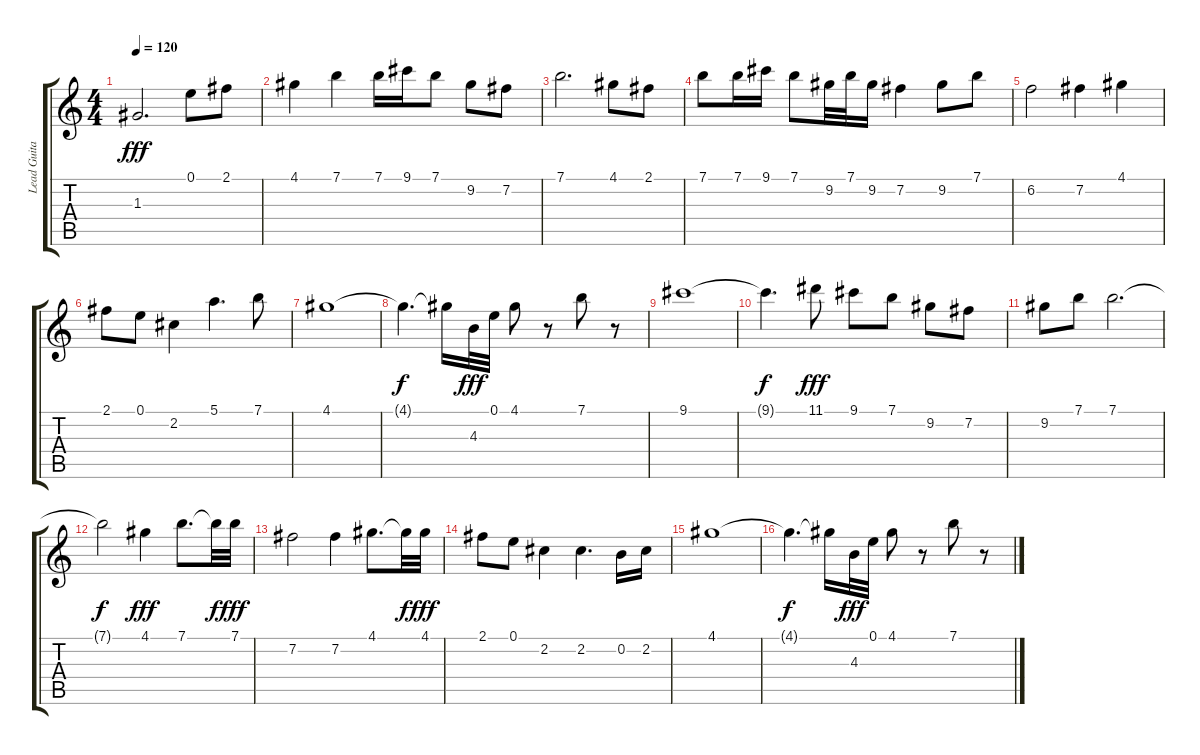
\track ("Lead Guitar" "Lead Guita") {instrument acousticguitarsteel}
\staff {score tabs}
\tuning (E4 B3 G3 D3 A2 E2) {hide}
\ts (4 4)
\tempo 120
\clef g2
\ks c
1.3.2{d dy fff} 0.1.8 2.1.8 |
4.1.4 7.1.4 7.1.16 9.1.16 7.1.8 9.2.8 7.2.8 |
7.1.2{d} 4.1.8 2.1.8 |
7.1.8 7.1.16 9.1.16 7.1.8 9.2.32 7.1.32 9.2.16 7.2.4 9.2.8 7.1.8 |
6.2.2 7.2.4 4.1.4 |
2.1.8 0.1.8 2.2.4 5.1.4{d} 7.1.8 |
4.1.1 |
4.1{t}.4{d dy f} 4.1{t}.16 4.3.32{dy fff} 0.1.32 4.1.8 r.8 7.1.8 r.8 |
9.1.1{balance 8 instrument orchestralharp} |
9.1{t}.4{d dy f} 11.1.8{dy fff} 9.1.8 7.1.8 9.2.8 7.2.8 |
9.2.8 7.1.8 7.1.2{d} |
7.1{t}.2{dy f} 4.1.4{dy fff} 7.1.8{d} 7.1{t}.32{dy f} 7.1.32{dy fff} |
7.2.2 7.2.4 4.1.8{d} 4.1{t}.32{dy f} 4.1.32{dy fff} |
2.1.8 0.1.8 2.2.4 2.2.4{d} 0.2.16 2.2.16 |
4.1.1 |
4.1{t}.4{d dy f} 4.1{t}.16 4.3.32{dy fff} 0.1.32 4.1.8 r.8 7.1.8 r.8
